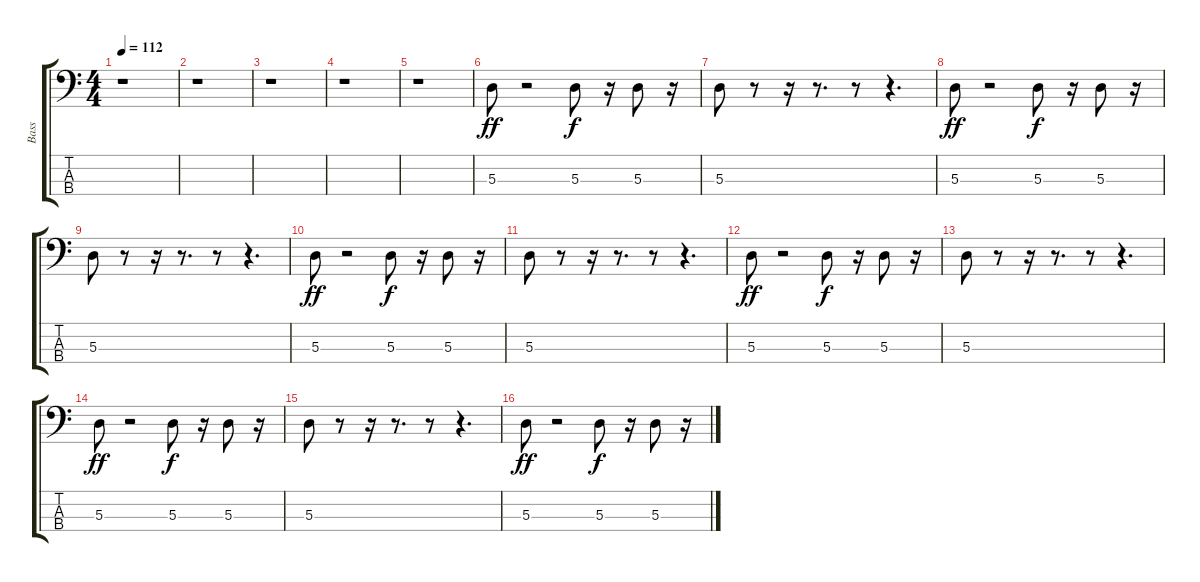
\track ("Bass" "Bass") {instrument electricbassfinger}
\staff {score tabs}
\tuning (G2 D2 A1 E1) {hide}
\ts (4 4)
\tempo 112
\clef f4
\ks c
r.1{dy f} |
r.1 |
r.1 |
r.1 |
r.1 |
5.3.8{dy ff} r.2 5.3.8{dy f} r.16 5.3.8 r.16 |
5.3.8 r.8 r.16 r.8{d} r.8 r.4{d} |
5.3.8{dy ff} r.2 5.3.8{dy f} r.16 5.3.8 r.16 |
5.3.8 r.8 r.16 r.8{d} r.8 r.4{d} |
5.3.8{dy ff} r.2 5.3.8{dy f} r.16 5.3.8 r.16 |
5.3.8 r.8 r.16 r.8{d} r.8 r.4{d} |
5.3.8{dy ff} r.2 5.3.8{dy f} r.16 5.3.8 r.16 |
5.3.8 r.8 r.16 r.8{d} r.8 r.4{d} |
5.3.8{dy ff} r.2 5.3.8{dy f} r.16 5.3.8 r.16 |
5.3.8 r.8 r.16 r.8{d} r.8 r.4{d} |
5.3.8{dy ff} r.2 5.3.8{dy f} r.16 5.3.8 r.16
